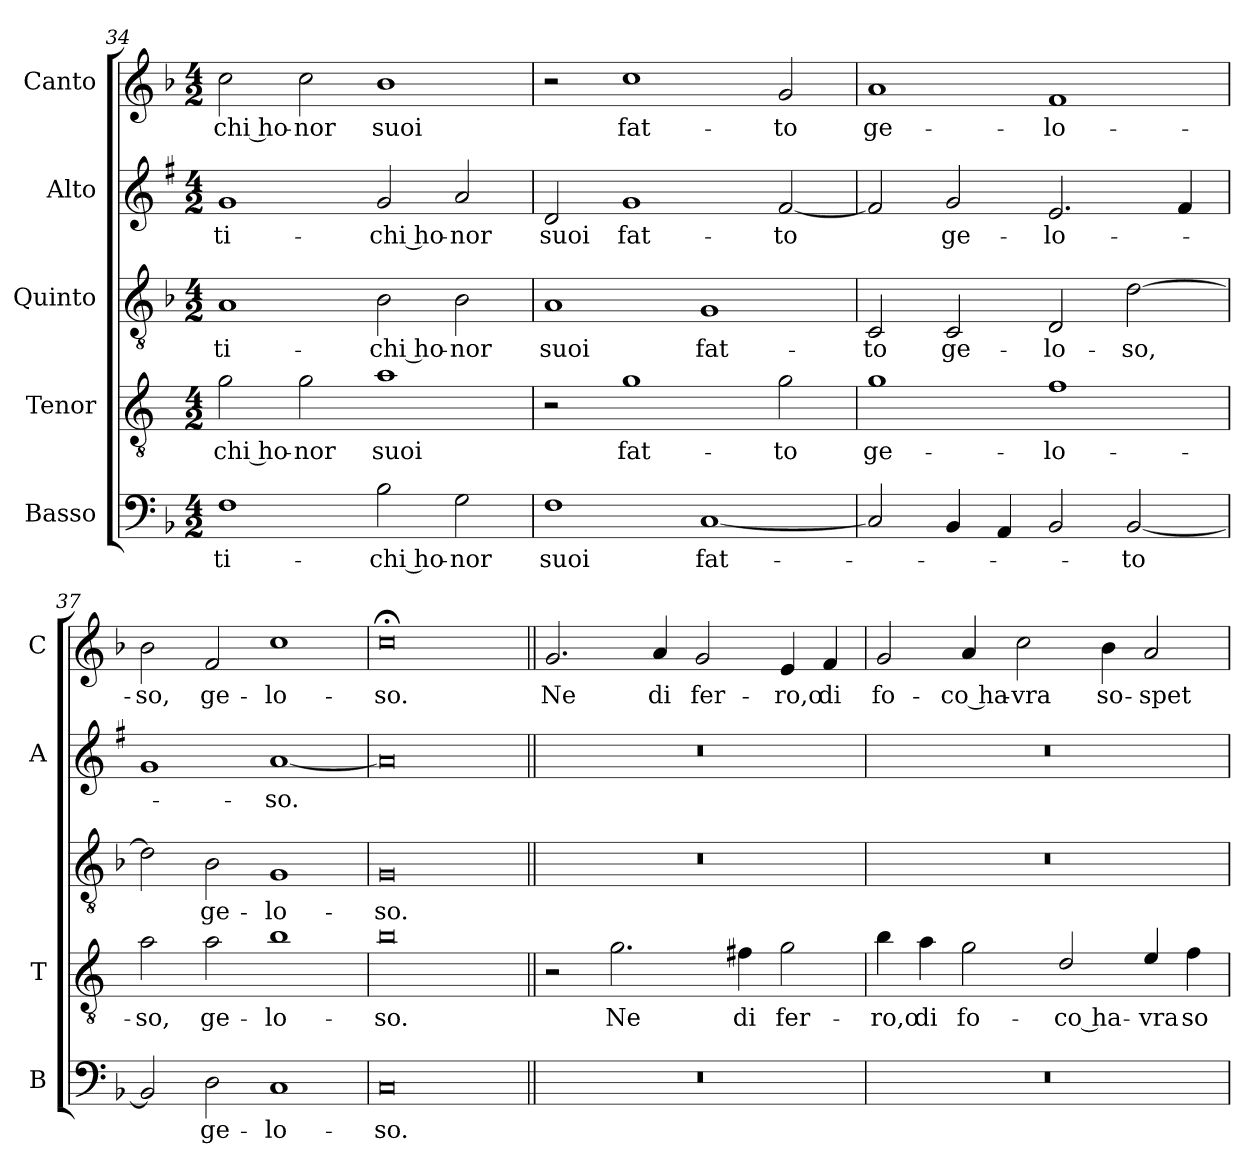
**kern	**text	**kern	**text	**kern	**text	**kern	**text	**kern	**text
*part5	*part5	*part4	*part4	*part3	*part3	*part2	*part2	*part1	*part1
*staff5	*staff5	*staff4	*staff4	*staff3	*staff3	*staff2	*staff2	*staff1	*staff1
*I"Basso	*	*I"Tenor	*	*I"Quinto	*	*I"Alto	*	*I"Canto	*
*I'B	*	*I'T	*	*	*	*I'A	*	*I'C	*
*clefF4	*	*clefGv2	*	*clefGv2	*	*clefG2	*	*clefG2	*
*	*	*ITrd4c7	*	*	*	*ITrd1c2	*	*	*
*k[b-]	*	*k[b-]	*	*k[b-]	*	*k[b-]	*	*k[b-]	*
*F:	*	*F:	*	*F:	*	*F:	*	*F:	*
*M4/2	*	*M4/2	*	*M4/2	*	*M4/2	*	*M4/2	*
=34	=34	=34	=34	=34	=34	=34	=34	=34	=34
!	!LO:LY:b	!	!LO:LY:b	!	!LO:LY:b	!	!LO:LY:b	!	!LO:LY:b
1F	-ti-	2c\	-chi ho-	1A	-ti-	1f	-ti-	2cc\	-chi ho-
!	!	!	!LO:LY:b	!	!	!	!	!	!LO:LY:b
.	.	2c\	-nor	.	.	.	.	2cc\	-nor
!	!LO:LY:b	!	!LO:LY:b	!	!LO:LY:b	!	!LO:LY:b	!	!LO:LY:b
2B-\	-chi ho-	1d	suoi	2B-\	-chi ho-	2f/	-chi ho-	1b-	suoi
!	!LO:LY:b	!	!	!	!LO:LY:b	!	!LO:LY:b	!	!
2G\	-nor	.	.	2B-\	-nor	2g/	-nor	.	.
=35	=35	=35	=35	=35	=35	=35	=35	=35	=35
!	!LO:LY:b	!	!	!	!LO:LY:b	!	!LO:LY:b	!	!
1F	suoi	2r	.	1A	suoi	2c/	suoi	2r	.
!	!	!	!LO:LY:b	!	!	!	!LO:LY:b	!	!LO:LY:b
.	.	1c	fat-	.	.	1f	fat-	1cc	fat-
!	!LO:LY:b	!	!	!	!LO:LY:b	!	!	!	!
[1C	fat-	.	.	1G	fat-	.	.	.	.
!	!	!	!LO:LY:b	!	!	!	!LO:LY:b	!	!LO:LY:b
.	.	2c\	-to	.	.	[2e/	-to	2g/	-to
=36	=36	=36	=36	=36	=36	=36	=36	=36	=36
!	!	!	!LO:LY:b	!	!LO:LY:b	!	!	!	!LO:LY:b
2C/]	.	1c	ge-	2C/	-to	2e/]	.	1a	ge-
!	!	!	!	!	!LO:LY:b	!	!LO:LY:b	!	!
4BB-/	.	.	.	2C/	ge-	2f/	ge-	.	.
4AA/	.	.	.	.	.	.	.	.	.
!	!	!	!LO:LY:b	!	!LO:LY:b	!	!LO:LY:b	!	!LO:LY:b
2BB-/	.	1B-	-lo-	2D/	-lo-	2.d/	-lo-	1f	-lo-
!	!LO:LY:b	!	!	!	!LO:LY:b	!	!	!	!
[2BB-/	-to	.	.	[2d\	-so,	.	.	.	.
.	.	.	.	.	.	4e/	.	.	.
=37	=37	=37	=37	=37	=37	=37	=37	=37	=37
!	!	!	!LO:LY:b	!	!	!	!	!	!LO:LY:b
2BB-/]	.	2d\	-so,	2d\]	.	1f	.	2b-\	-so,
!	!LO:LY:b	!	!LO:LY:b	!	!LO:LY:b	!	!	!	!LO:LY:b
2D\	ge-	2d\	ge-	2B-\	ge-	.	.	2f/	ge-
!	!LO:LY:b	!	!LO:LY:b	!	!LO:LY:b	!	!LO:LY:b	!	!LO:LY:b
1C	-lo-	1e	-lo-	1G	-lo-	[1g	-so.	1cc	-lo-
=38	=38	=38	=38	=38	=38	=38	=38	=38	=38
!	!LO:LY:b	!	!LO:LY:b	!	!LO:LY:b	!	!	!	!LO:LY:b
0C	-so.	0e	-so.	0G	-so.	0g]	.	0cc;<	-so.
!!LO:PB:g=z
=39||	=39||	=39||	=39||	=39||	=39||	=39||	=39||	=39||	=39||
!	!	!	!	!	!	!	!	!	!LO:LY:b
0r	.	2r	.	0r	.	0r	.	2.g/	Ne
!	!	!	!LO:LY:b	!	!	!	!	!	!
.	.	2.c\	Ne	.	.	.	.	.	.
!	!	!	!	!	!	!	!	!	!LO:LY:b
.	.	.	.	.	.	.	.	4a/	di
!	!	!	!	!	!	!	!	!	!LO:LY:b
.	.	.	.	.	.	.	.	2g/	fer-
!	!	!	!LO:LY:b	!	!	!	!	!	!
.	.	4Bn\	di	.	.	.	.	.	.
!	!	!	!LO:LY:b	!	!	!	!	!	!LO:LY:b
.	.	2c\	fer-	.	.	.	.	4e/	-ro,o
!	!	!	!	!	!	!	!	!	!LO:LY:b
.	.	.	.	.	.	.	.	4f/	di
=40	=40	=40	=40	=40	=40	=40	=40	=40	=40
!	!	!	!LO:LY:b	!	!	!	!	!	!LO:LY:b
0r	.	4e\	-ro,o	0r	.	0r	.	2g/	fo-
!	!	!	!LO:LY:b	!	!	!	!	!	!
.	.	4d\	di	.	.	.	.	.	.
!	!	!	!LO:LY:b	!	!	!	!	!	!LO:LY:b
.	.	2c\	fo-	.	.	.	.	4a/	-co ha-
!	!	!	!	!	!	!	!	!	!LO:LY:b
.	.	.	.	.	.	.	.	2cc\	-vra
!	!	!	!LO:LY:b	!	!	!	!	!	!
.	.	2G/	-co ha-	.	.	.	.	.	.
!	!	!	!	!	!	!	!	!	!LO:LY:b
.	.	.	.	.	.	.	.	4b-\	so-
!	!	!	!LO:LY:b	!	!	!	!	!	!LO:LY:b
.	.	4A/	-vra	.	.	.	.	2a/	-spet-
!	!	!	!LO:LY:b	!	!	!	!	!	!
.	.	4B-\	so-	.	.	.	.	.	.
=	=	=	=	=	=	=	=	=	=
*-	*-	*-	*-	*-	*-	*-	*-	*-	*-
